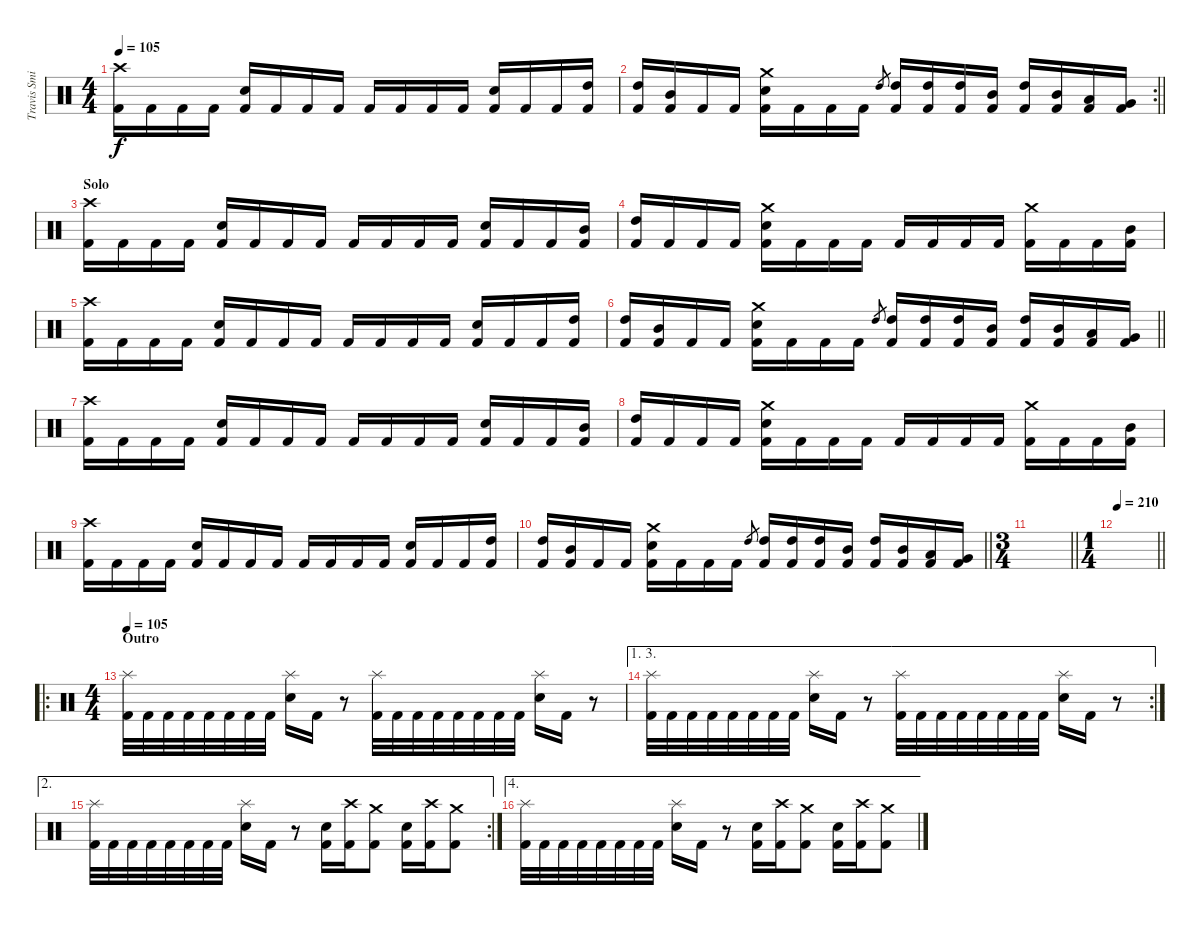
\track ("Travis Smith" "Travis Smi") {instrument percussion}
\staff {score}
\articulation defaults
\ts (4 4)
\tempo 105
\clef neutral
\ks c
("Crash high (hit)" "Kick (hit) 2").16{dy f} "Kick (hit) 2".16 "Kick (hit) 2".16 "Kick (hit) 2".16 ("Snare (hit) 2" "Kick (hit) 2").16 "Kick (hit) 2".16 "Kick (hit) 2".16 "Kick (hit) 2".16 "Kick (hit) 2".16 "Kick (hit) 2".16 "Kick (hit) 2".16 "Kick (hit) 2".16 ("Snare (hit) 2" "Kick (hit) 2").16 "Kick (hit) 2".16 "Kick (hit) 2".16 ("High Tom (hit)" "Kick (hit) 2").16 |
\rc 2
\barLineRight lightlight
("High Tom (hit)" "Kick (hit) 2").16 ("Mid Tom (hit)" "Kick (hit) 2").16 "Kick (hit) 2".16 "Kick (hit) 2".16 ("Crash medium (hit)" "Snare (hit) 2" "Kick (hit) 2").16 "Kick (hit) 2".16 "Kick (hit) 2".16 "Kick (hit) 2".16 "High Tom (hit)".8{gr} ("High Tom (hit)" "Kick (hit) 2").16 ("High Tom (hit)" "Kick (hit) 2").16 ("High Tom (hit)" "Kick (hit) 2").16 ("Mid Tom (hit)" "Kick (hit) 2").16 ("High Tom (hit)" "Kick (hit) 2").16 ("Mid Tom (hit)" "Kick (hit) 2").16 ("Low Tom (hit)" "Kick (hit) 2").16 ("Very Low Tom (hit)" "Kick (hit) 2").16 |
\section ("" "Solo")
("Crash high (hit)" "Kick (hit) 2").16 "Kick (hit) 2".16 "Kick (hit) 2".16 "Kick (hit) 2".16 ("Snare (hit) 2" "Kick (hit) 2").16 "Kick (hit) 2".16 "Kick (hit) 2".16 "Kick (hit) 2".16 "Kick (hit) 2".16 "Kick (hit) 2".16 "Kick (hit) 2".16 "Kick (hit) 2".16 ("Snare (hit) 2" "Kick (hit) 2").16 "Kick (hit) 2".16 "Kick (hit) 2".16 ("Mid Tom (hit)" "Kick (hit) 2").16 |
("High Tom (hit)" "Kick (hit) 2").16 "Kick (hit) 2".16 "Kick (hit) 2".16 "Kick (hit) 2".16 ("Crash medium (hit)" "Snare (hit) 2" "Kick (hit) 2").16 "Kick (hit) 2".16 "Kick (hit) 2".16 "Kick (hit) 2".16 "Kick (hit) 2".16 "Kick (hit) 2".16 "Kick (hit) 2".16 "Kick (hit) 2".16 ("Crash medium (hit)" "Kick (hit) 2").16 "Kick (hit) 2".16 "Kick (hit) 2".16 ("Mid Tom (hit)" "Kick (hit) 2").16 |
("Crash high (hit)" "Kick (hit) 2").16 "Kick (hit) 2".16 "Kick (hit) 2".16 "Kick (hit) 2".16 ("Snare (hit) 2" "Kick (hit) 2").16 "Kick (hit) 2".16 "Kick (hit) 2".16 "Kick (hit) 2".16 "Kick (hit) 2".16 "Kick (hit) 2".16 "Kick (hit) 2".16 "Kick (hit) 2".16 ("Snare (hit) 2" "Kick (hit) 2").16 "Kick (hit) 2".16 "Kick (hit) 2".16 ("High Tom (hit)" "Kick (hit) 2").16 |
\barLineRight lightlight
("High Tom (hit)" "Kick (hit) 2").16 ("Mid Tom (hit)" "Kick (hit) 2").16 "Kick (hit) 2".16 "Kick (hit) 2".16 ("Crash medium (hit)" "Snare (hit) 2" "Kick (hit) 2").16 "Kick (hit) 2".16 "Kick (hit) 2".16 "Kick (hit) 2".16 "High Tom (hit)".8{gr} ("High Tom (hit)" "Kick (hit) 2").16 ("High Tom (hit)" "Kick (hit) 2").16 ("High Tom (hit)" "Kick (hit) 2").16 ("Mid Tom (hit)" "Kick (hit) 2").16 ("High Tom (hit)" "Kick (hit) 2").16 ("Mid Tom (hit)" "Kick (hit) 2").16 ("Low Tom (hit)" "Kick (hit) 2").16 ("Very Low Tom (hit)" "Kick (hit) 2").16 |
("Crash high (hit)" "Kick (hit) 2").16 "Kick (hit) 2".16 "Kick (hit) 2".16 "Kick (hit) 2".16 ("Snare (hit) 2" "Kick (hit) 2").16 "Kick (hit) 2".16 "Kick (hit) 2".16 "Kick (hit) 2".16 "Kick (hit) 2".16 "Kick (hit) 2".16 "Kick (hit) 2".16 "Kick (hit) 2".16 ("Snare (hit) 2" "Kick (hit) 2").16 "Kick (hit) 2".16 "Kick (hit) 2".16 ("Mid Tom (hit)" "Kick (hit) 2").16 |
("High Tom (hit)" "Kick (hit) 2").16 "Kick (hit) 2".16 "Kick (hit) 2".16 "Kick (hit) 2".16 ("Crash medium (hit)" "Snare (hit) 2" "Kick (hit) 2").16 "Kick (hit) 2".16 "Kick (hit) 2".16 "Kick (hit) 2".16 "Kick (hit) 2".16 "Kick (hit) 2".16 "Kick (hit) 2".16 "Kick (hit) 2".16 ("Crash medium (hit)" "Kick (hit) 2").16 "Kick (hit) 2".16 "Kick (hit) 2".16 ("Mid Tom (hit)" "Kick (hit) 2").16 |
("Crash high (hit)" "Kick (hit) 2").16 "Kick (hit) 2".16 "Kick (hit) 2".16 "Kick (hit) 2".16 ("Snare (hit) 2" "Kick (hit) 2").16 "Kick (hit) 2".16 "Kick (hit) 2".16 "Kick (hit) 2".16 "Kick (hit) 2".16 "Kick (hit) 2".16 "Kick (hit) 2".16 "Kick (hit) 2".16 ("Snare (hit) 2" "Kick (hit) 2").16 "Kick (hit) 2".16 "Kick (hit) 2".16 ("High Tom (hit)" "Kick (hit) 2").16 |
\barLineRight lightlight
("High Tom (hit)" "Kick (hit) 2").16 ("Mid Tom (hit)" "Kick (hit) 2").16 "Kick (hit) 2".16 "Kick (hit) 2".16 ("Crash medium (hit)" "Snare (hit) 2" "Kick (hit) 2").16 "Kick (hit) 2".16 "Kick (hit) 2".16 "Kick (hit) 2".16 "High Tom (hit)".8{gr} ("High Tom (hit)" "Kick (hit) 2").16 ("High Tom (hit)" "Kick (hit) 2").16 ("High Tom (hit)" "Kick (hit) 2").16 ("Mid Tom (hit)" "Kick (hit) 2").16 ("High Tom (hit)" "Kick (hit) 2").16 ("Mid Tom (hit)" "Kick (hit) 2").16 ("Low Tom (hit)" "Kick (hit) 2").16 ("Very Low Tom (hit)" "Kick (hit) 2").16 |
\ts (3 4)
\barLineRight lightlight
|
\ts (1 4)
\tempo 210
\barLineRight lightlight
|
\ro
\ts (4 4)
\section ("" "Outro")
\tempo 105
("Splash (hit)" "Kick (hit) 2").32 "Kick (hit) 2".32 "Kick (hit) 2".32 "Kick (hit) 2".32 "Kick (hit) 2".32 "Kick (hit) 2".32 "Kick (hit) 2".32 "Kick (hit) 2".32 ("Splash (hit)" "Snare (hit) 2").16 "Kick (hit) 2".16 r.8 ("Splash (hit)" "Kick (hit) 2").32 "Kick (hit) 2".32 "Kick (hit) 2".32 "Kick (hit) 2".32 "Kick (hit) 2".32 "Kick (hit) 2".32 "Kick (hit) 2".32 "Kick (hit) 2".32 ("Splash (hit)" "Snare (hit) 2").16 "Kick (hit) 2".16 r.8 |
\ae (1 3)
\rc 2
("Splash (hit)" "Kick (hit) 2").32 "Kick (hit) 2".32 "Kick (hit) 2".32 "Kick (hit) 2".32 "Kick (hit) 2".32 "Kick (hit) 2".32 "Kick (hit) 2".32 "Kick (hit) 2".32 ("Splash (hit)" "Snare (hit) 2").16 "Kick (hit) 2".16 r.8 ("Splash (hit)" "Kick (hit) 2").32 "Kick (hit) 2".32 "Kick (hit) 2".32 "Kick (hit) 2".32 "Kick (hit) 2".32 "Kick (hit) 2".32 "Kick (hit) 2".32 "Kick (hit) 2".32 ("Splash (hit)" "Snare (hit) 2").16 "Kick (hit) 2".16 r.8 |
\ae 2
\rc 2
("Splash (hit)" "Kick (hit) 2").32 "Kick (hit) 2".32 "Kick (hit) 2".32 "Kick (hit) 2".32 "Kick (hit) 2".32 "Kick (hit) 2".32 "Kick (hit) 2".32 "Kick (hit) 2".32 ("Splash (hit)" "Snare (hit) 2").16 "Kick (hit) 2".16 r.8 ("Snare (hit) 2" "Kick (hit) 2").16 ("Crash high (hit)" "Kick (hit) 2").16 ("Crash medium (hit)" "Kick (hit) 2").8 ("Snare (hit) 2" "Kick (hit) 2").16 ("Crash high (hit)" "Kick (hit) 2").16 ("Crash medium (hit)" "Kick (hit) 2").8 |
\ae 4
("Splash (hit)" "Kick (hit) 2").32 "Kick (hit) 2".32 "Kick (hit) 2".32 "Kick (hit) 2".32 "Kick (hit) 2".32 "Kick (hit) 2".32 "Kick (hit) 2".32 "Kick (hit) 2".32 ("Splash (hit)" "Snare (hit) 2").16 "Kick (hit) 2".16 r.8 ("Snare (hit) 2" "Kick (hit) 2").16 ("Crash high (hit)" "Kick (hit) 2").16 ("Crash medium (hit)" "Kick (hit) 2").8 ("Snare (hit) 2" "Kick (hit) 2").16 ("Crash high (hit)" "Kick (hit) 2").16 ("Crash medium (hit)" "Kick (hit) 2").8
